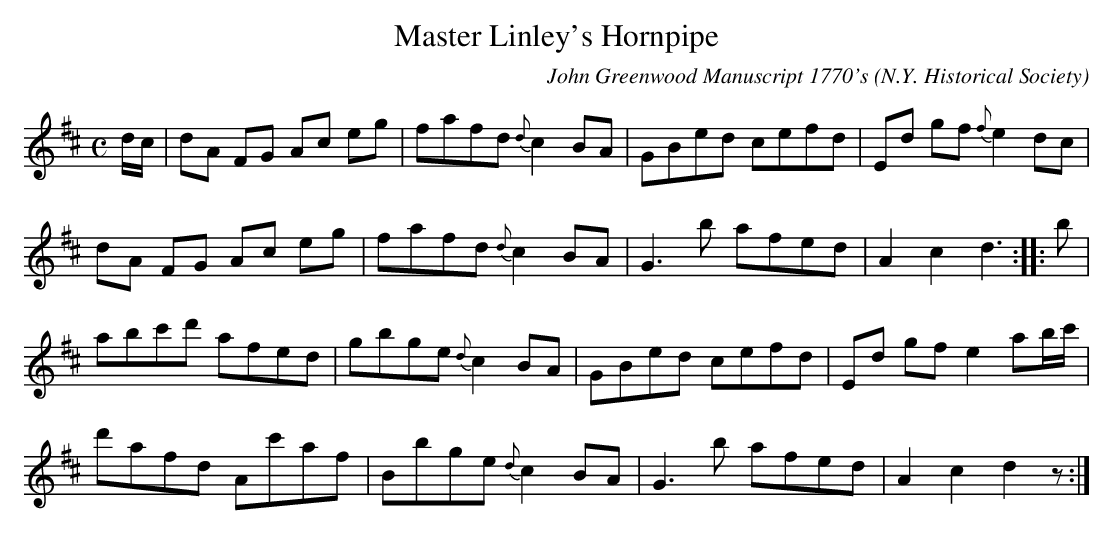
X:1
T:Master Linley's Hornpipe
C:John Greenwood Manuscript 1770's (N.Y. Historical Society)
M:C
K:D
L:1/8
d/c/ | dA FG Ac eg | fafd {d} c2 BA | GBed cefd | Ed gf {f} e2 dc |
dA FG Ac eg | fafd {d} c2 BA | G3 b afed | A2 c2 d3 :||: b |
abc'd' afed | gbge {d} c2 BA | GBed cefd | Ed gf e2 ab/c'/ |
d'afd Ac'af | Bbge {d} c2 BA | G3 b afed | A2 c2 d2 z :|
